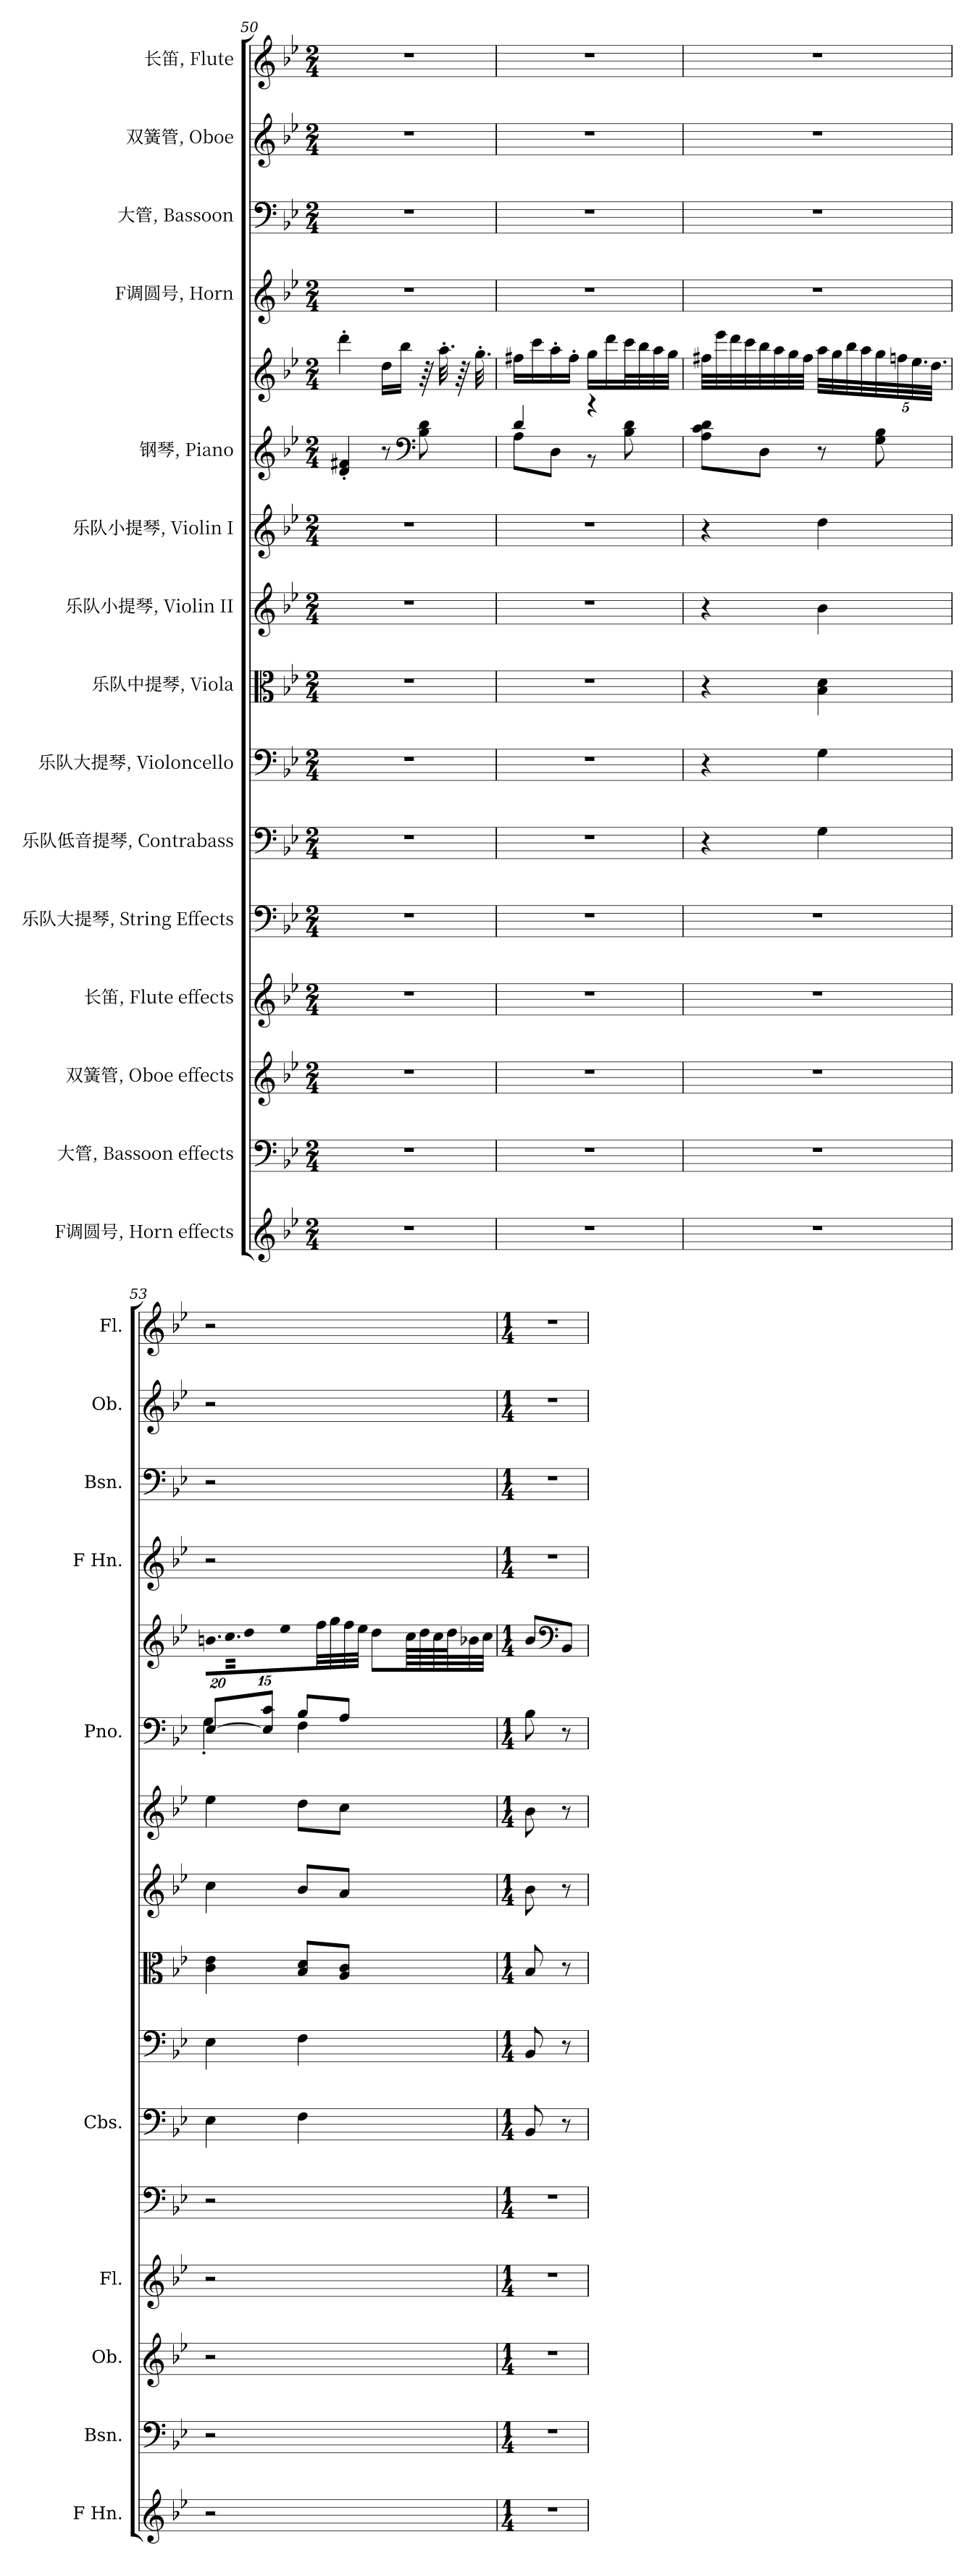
**kern	**kern	**kern	**kern	**kern	**kern	**kern	**kern	**kern	**kern	**kern	**kern	**kern	**kern	**kern	**kern
*part15	*part14	*part13	*part12	*part11	*part10	*part9	*part8	*part7	*part6	*part5	*part5	*part4	*part3	*part2	*part1
*staff16	*staff15	*staff14	*staff13	*staff12	*staff11	*staff10	*staff9	*staff8	*staff7	*staff6	*staff5	*staff4	*staff3	*staff2	*staff1
*I"F调圆号, Horn effects	*I"大管, Bassoon effects	*I"双簧管, Oboe effects	*I"长笛, Flute effects	*I"乐队大提琴, String Effects	*I"乐队低音提琴, Contrabass	*I"乐队大提琴, Violoncello	*I"乐队中提琴, Viola	*I"乐队小提琴, Violin II	*I"乐队小提琴, Violin I	*I"钢琴, Piano	*	*I"F调圆号, Horn	*I"大管, Bassoon	*I"双簧管, Oboe	*I"长笛, Flute
*I'F Hn.	*I'Bsn.	*I'Ob.	*I'Fl.	*	*I'Cbs.	*	*	*	*	*I'Pno.	*	*I'F Hn.	*I'Bsn.	*I'Ob.	*I'Fl.
*clefG2	*clefF4	*clefG2	*clefG2	*clefF4	*clefF4	*clefF4	*clefC3	*clefG2	*clefG2	*clefG2	*clefG2	*clefG2	*clefF4	*clefG2	*clefG2
*ITrd4c7	*	*	*	*	*ITrd7c12	*	*	*	*	*	*	*ITrd4c7	*	*	*
*k[b-e-a-]	*k[b-e-]	*k[b-e-]	*k[b-e-]	*k[b-e-]	*k[b-e-]	*k[b-e-]	*k[b-e-]	*k[b-e-]	*k[b-e-]	*k[b-e-]	*k[b-e-]	*k[b-e-a-]	*k[b-e-]	*k[b-e-]	*k[b-e-]
*M2/4	*M2/4	*M2/4	*M2/4	*M2/4	*M2/4	*M2/4	*M2/4	*M2/4	*M2/4	*M2/4	*M2/4	*M2/4	*M2/4	*M2/4	*M2/4
=50	=50	=50	=50	=50	=50	=50	=50	=50	=50	=50	=50	=50	=50	=50	=50
2r	2r	2r	2r	2r	2r	2r	2r	2r	2r	4d/' 4f#X/'	4ddd'\	2r	2r	2r	2r
.	.	.	.	.	.	.	.	.	.	8r	16dd\LL	.	.	.	.
.	.	.	.	.	.	.	.	.	.	.	16bb-\JJ	.	.	.	.
*	*	*	*	*	*	*	*	*	*	*clefF4	*	*	*	*	*
.	.	.	.	.	.	.	.	.	.	8B-\ 8d\	64r	.	.	.	.
.	.	.	.	.	.	.	.	.	.	.	32.aa'\	.	.	.	.
.	.	.	.	.	.	.	.	.	.	.	64r	.	.	.	.
.	.	.	.	.	.	.	.	.	.	.	32.gg'\	.	.	.	.
=51	=51	=51	=51	=51	=51	=51	=51	=51	=51	=51	=51	=51	=51	=51	=51
*	*	*	*	*	*	*	*	*	*	*^	*	*	*	*	*
2r	2r	2r	2r	2r	2r	2r	2r	2r	2r	4d/	8A\L	16ff#X\LL	2r	2r	2r	2r
.	.	.	.	.	.	.	.	.	.	.	.	16ccc\	.	.	.	.
.	.	.	.	.	.	.	.	.	.	.	8D\J	16aa'\	.	.	.	.
.	.	.	.	.	.	.	.	.	.	.	.	16ff#'\JJ	.	.	.	.
.	.	.	.	.	.	.	.	.	.	4r	8r	16gg\LL	.	.	.	.
.	.	.	.	.	.	.	.	.	.	.	.	16ddd\	.	.	.	.
.	.	.	.	.	.	.	.	.	.	.	8B-\ 8d\	32ccc\L	.	.	.	.
.	.	.	.	.	.	.	.	.	.	.	.	32bb-\	.	.	.	.
.	.	.	.	.	.	.	.	.	.	.	.	32aa\	.	.	.	.
.	.	.	.	.	.	.	.	.	.	.	.	32gg\JJJ	.	.	.	.
*	*	*	*	*	*	*	*	*	*	*v	*v	*	*	*	*	*
!!LO:PB:g=z
=52	=52	=52	=52	=52	=52	=52	=52	=52	=52	=52	=52	=52	=52	=52	=52
2r	2r	2r	2r	2r	4r	4r	4r	4r	4r	8A\ 8c\ 8d\L	32ff#X\LLL	2r	2r	2r	2r
.	.	.	.	.	.	.	.	.	.	.	32eee-\	.	.	.	.
.	.	.	.	.	.	.	.	.	.	.	32ddd\	.	.	.	.
.	.	.	.	.	.	.	.	.	.	.	32ccc\	.	.	.	.
.	.	.	.	.	.	.	.	.	.	8D\J	32bb-\	.	.	.	.
.	.	.	.	.	.	.	.	.	.	.	32aa\	.	.	.	.
.	.	.	.	.	.	.	.	.	.	.	32gg\	.	.	.	.
.	.	.	.	.	.	.	.	.	.	.	32ff#\JJJ	.	.	.	.
.	.	.	.	.	4GG\	4G\	4B-\ 4d\	4b-\	4dd\	8r	32aa\LLL	.	.	.	.
.	.	.	.	.	.	.	.	.	.	.	32gg\	.	.	.	.
.	.	.	.	.	.	.	.	.	.	.	32bb-\	.	.	.	.
.	.	.	.	.	.	.	.	.	.	.	32aa\	.	.	.	.
*	*	*	*	*	*	*	*	*	*	*	*Xbrackettup	*	*	*	*
.	.	.	.	.	.	.	.	.	.	8G\ 8B-\	40gg\	.	.	.	.
.	.	.	.	.	.	.	.	.	.	.	40ffn\	.	.	.	.
.	.	.	.	.	.	.	.	.	.	.	40.ee-\	.	.	.	.
.	.	.	.	.	.	.	.	.	.	.	40.dd\JJJ	.	.	.	.
=53	=53	=53	=53	=53	=53	=53	=53	=53	=53	=53	=53	=53	=53	=53	=53
*	*	*	*	*	*	*	*	*	*	*^	*	*	*	*	*
!	!	!	!	!	!	!	!	!	!	!	!	!LO:N:vis=32.	!	!	!	!
2r	2r	2r	2r	2r	4EE-\	4E-\	4c\ 4e-\	4cc\	4ee-\	[8E-/L	4G'\	640%17bn\LLLL	2r	2r	2r	2r
!	!	!	!	!	!	!	!	!	!	!	!	!LO:N:vis=32.	!	!	!	!
.	.	.	.	.	.	.	.	.	.	.	.	640%17cc\J	.	.	.	.
.	.	.	.	.	.	.	.	.	.	.	.	1920ryy	.	.	.	.
!	!	!	!	!	!	!	!	!	!	!	!	!LO:N:vis=32	!	!	!	!
.	.	.	.	.	.	.	.	.	.	.	.	640%23dd\	.	.	.	.
!	!	!	!	!	!	!	!	!	!	!	!	!LO:N:vis=32	!	!	!	!
.	.	.	.	.	.	.	.	.	.	.	.	640%23ee-\	.	.	.	.
.	.	.	.	.	.	.	.	.	.	8E-/] 8c/J	.	.	.	.	.	.
.	.	.	.	.	.	.	.	.	.	.	.	32ff\	.	.	.	.
.	.	.	.	.	.	.	.	.	.	.	.	32gg\	.	.	.	.
.	.	.	.	.	.	.	.	.	.	.	.	32ff\	.	.	.	.
.	.	.	.	.	.	.	.	.	.	.	.	32ee-\JJJ	.	.	.	.
.	.	.	.	.	4FF\	4F\	8B-/ 8d/L	8b-/L	8dd\L	8B-/L	4F\	.	.	.	.	.
.	.	.	.	.	.	.	.	.	.	.	.	8dd\L	.	.	.	.
.	.	.	.	.	.	.	8A/ 8c/J	8a/J	8cc\J	8A/J	.	.	.	.	.	.
.	.	.	.	.	.	.	.	.	.	.	.	64cc\LLL	.	.	.	.
.	.	.	.	.	.	.	.	.	.	.	.	64dd\	.	.	.	.
.	.	.	.	.	.	.	.	.	.	.	.	64cc\	.	.	.	.
.	.	.	.	.	.	.	.	.	.	.	.	64dd\J	.	.	.	.
.	.	.	.	.	.	.	.	.	.	.	.	32b-X\	.	.	.	.
.	.	.	.	.	.	.	.	.	.	.	.	32cc\JJJ	.	.	.	.
1920ryy	1920ryy	1920ryy	1920ryy	1920ryy	1920ryy	1920ryy	1920ryy	1920ryy	1920ryy	1920ryy	1920ryy	.	1920ryy	1920ryy	1920ryy	1920ryy
*	*	*	*	*	*	*	*	*	*	*v	*v	*	*	*	*	*
=54	=54	=54	=54	=54	=54	=54	=54	=54	=54	=54	=54	=54	=54	=54	=54
*M1/4	*M1/4	*M1/4	*M1/4	*M1/4	*M1/4	*M1/4	*M1/4	*M1/4	*M1/4	*M1/4	*M1/4	*M1/4	*M1/4	*M1/4	*M1/4
4r	4r	4r	4r	4r	8BBB-/	8BB-/	8B-/	8b-\	8b-\	8B-\	8b-/L	4r	4r	4r	4r
*	*	*	*	*	*	*	*	*	*	*	*clefF4	*	*	*	*
.	.	.	.	.	8r	8r	8r	8r	8r	8r	8BB-/J	.	.	.	.
=	=	=	=	=	=	=	=	=	=	=	=	=	=	=	=
*-	*-	*-	*-	*-	*-	*-	*-	*-	*-	*-	*-	*-	*-	*-	*-
